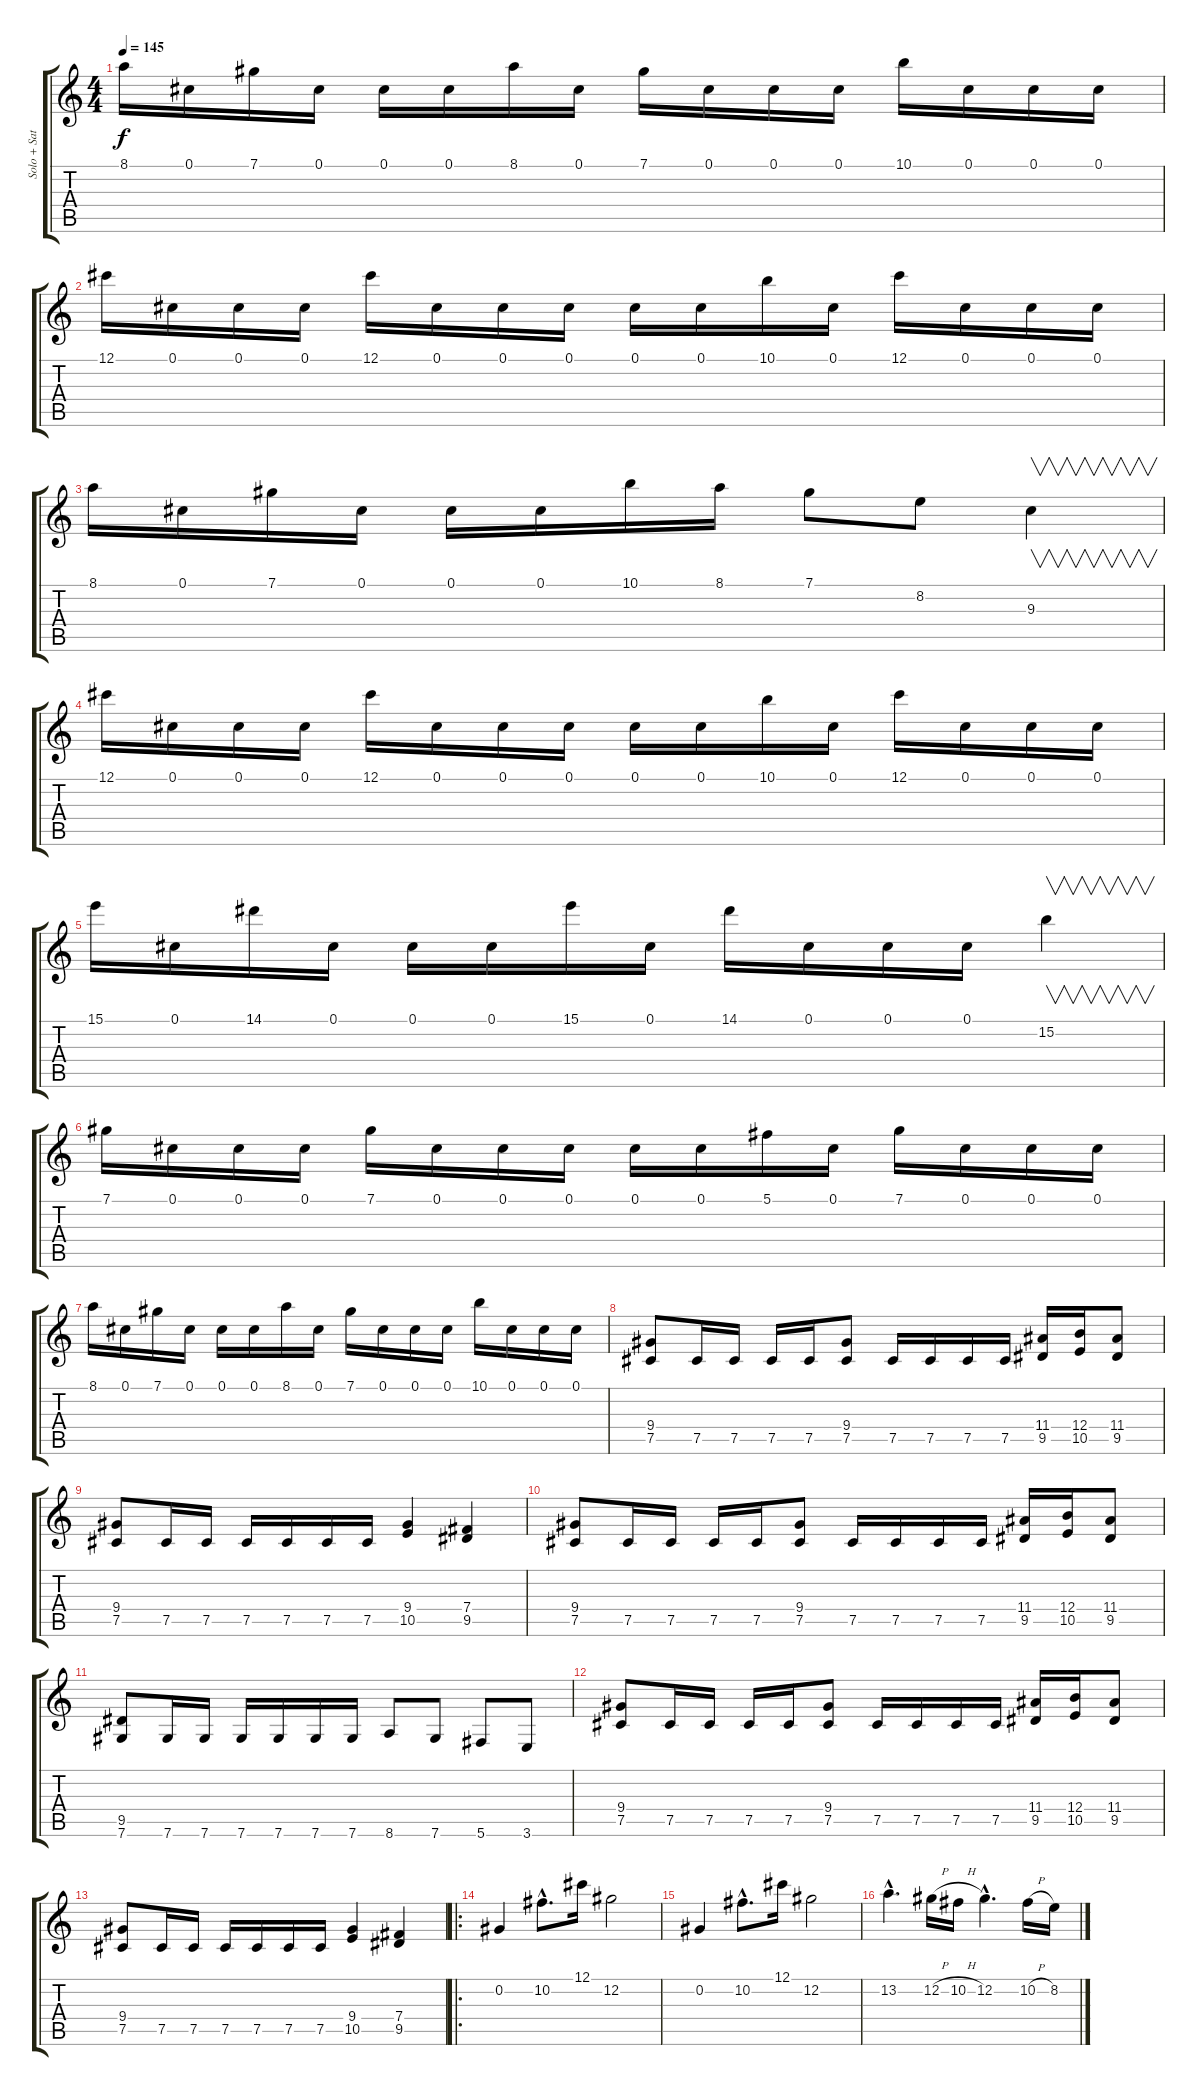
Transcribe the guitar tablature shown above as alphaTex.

\track ("Solo + Satu" "Solo + Sat") {instrument distortionguitar}
\staff {score tabs}
\tuning (Db4 Ab3 E3 B2 Gb2 Db2) {hide}
\ts (4 4)
\tempo 145
\clef g2
\ks c
8.1.16{dy f} 0.1.16 7.1.16 0.1.16 0.1.16 0.1.16 8.1.16 0.1.16 7.1.16 0.1.16 0.1.16 0.1.16 10.1.16 0.1.16 0.1.16 0.1.16 |
12.1.16 0.1.16 0.1.16 0.1.16 12.1.16 0.1.16 0.1.16 0.1.16 0.1.16 0.1.16 10.1.16 0.1.16 12.1.16 0.1.16 0.1.16 0.1.16 |
8.1.16 0.1.16 7.1.16 0.1.16 0.1.16 0.1.16 10.1.16 8.1.16 7.1.8 8.2.8 9.3.4{v} |
12.1.16 0.1.16 0.1.16 0.1.16 12.1.16 0.1.16 0.1.16 0.1.16 0.1.16 0.1.16 10.1.16 0.1.16 12.1.16 0.1.16 0.1.16 0.1.16 |
15.1.16 0.1.16 14.1.16 0.1.16 0.1.16 0.1.16 15.1.16 0.1.16 14.1.16 0.1.16 0.1.16 0.1.16 15.2.4{v} |
7.1.16 0.1.16 0.1.16 0.1.16 7.1.16 0.1.16 0.1.16 0.1.16 0.1.16 0.1.16 5.1.16 0.1.16 7.1.16 0.1.16 0.1.16 0.1.16 |
8.1.16 0.1.16 7.1.16 0.1.16 0.1.16 0.1.16 8.1.16 0.1.16 7.1.16 0.1.16 0.1.16 0.1.16 10.1.16 0.1.16 0.1.16 0.1.16 |
(9.4 7.5).8 7.5.16 7.5.16 7.5.16 7.5.16 (9.4 7.5).8 7.5.16 7.5.16 7.5.16 7.5.16 (11.4 9.5).16 (12.4 10.5).16 (11.4 9.5).8 |
(9.4 7.5).8 7.5.16 7.5.16 7.5.16 7.5.16 7.5.16 7.5.16 (9.4 10.5).4 (7.4 9.5).4 |
(9.4 7.5).8 7.5.16 7.5.16 7.5.16 7.5.16 (9.4 7.5).8 7.5.16 7.5.16 7.5.16 7.5.16 (11.4 9.5).16 (12.4 10.5).16 (11.4 9.5).8 |
(9.5 7.6).8 7.6.16 7.6.16 7.6.16 7.6.16 7.6.16 7.6.16 8.6.8 7.6.8 5.6.8 3.6.8 |
(9.4 7.5).8 7.5.16 7.5.16 7.5.16 7.5.16 (9.4 7.5).8 7.5.16 7.5.16 7.5.16 7.5.16 (11.4 9.5).16 (12.4 10.5).16 (11.4 9.5).8 |
(9.4 7.5).8 7.5.16 7.5.16 7.5.16 7.5.16 7.5.16 7.5.16 (9.4 10.5).4 (7.4 9.5).4 |
\ro
0.2.4 10.2{hac}.8{d} 12.1.16 12.2.2 |
0.2.4 10.2{hac}.8{d} 12.1.16 12.2.2 |
13.2{hac}.4{d} 12.2{h}.16 10.2{h}.16 12.2{hac}.4{d} 10.2{h}.16 8.2{h}.16
